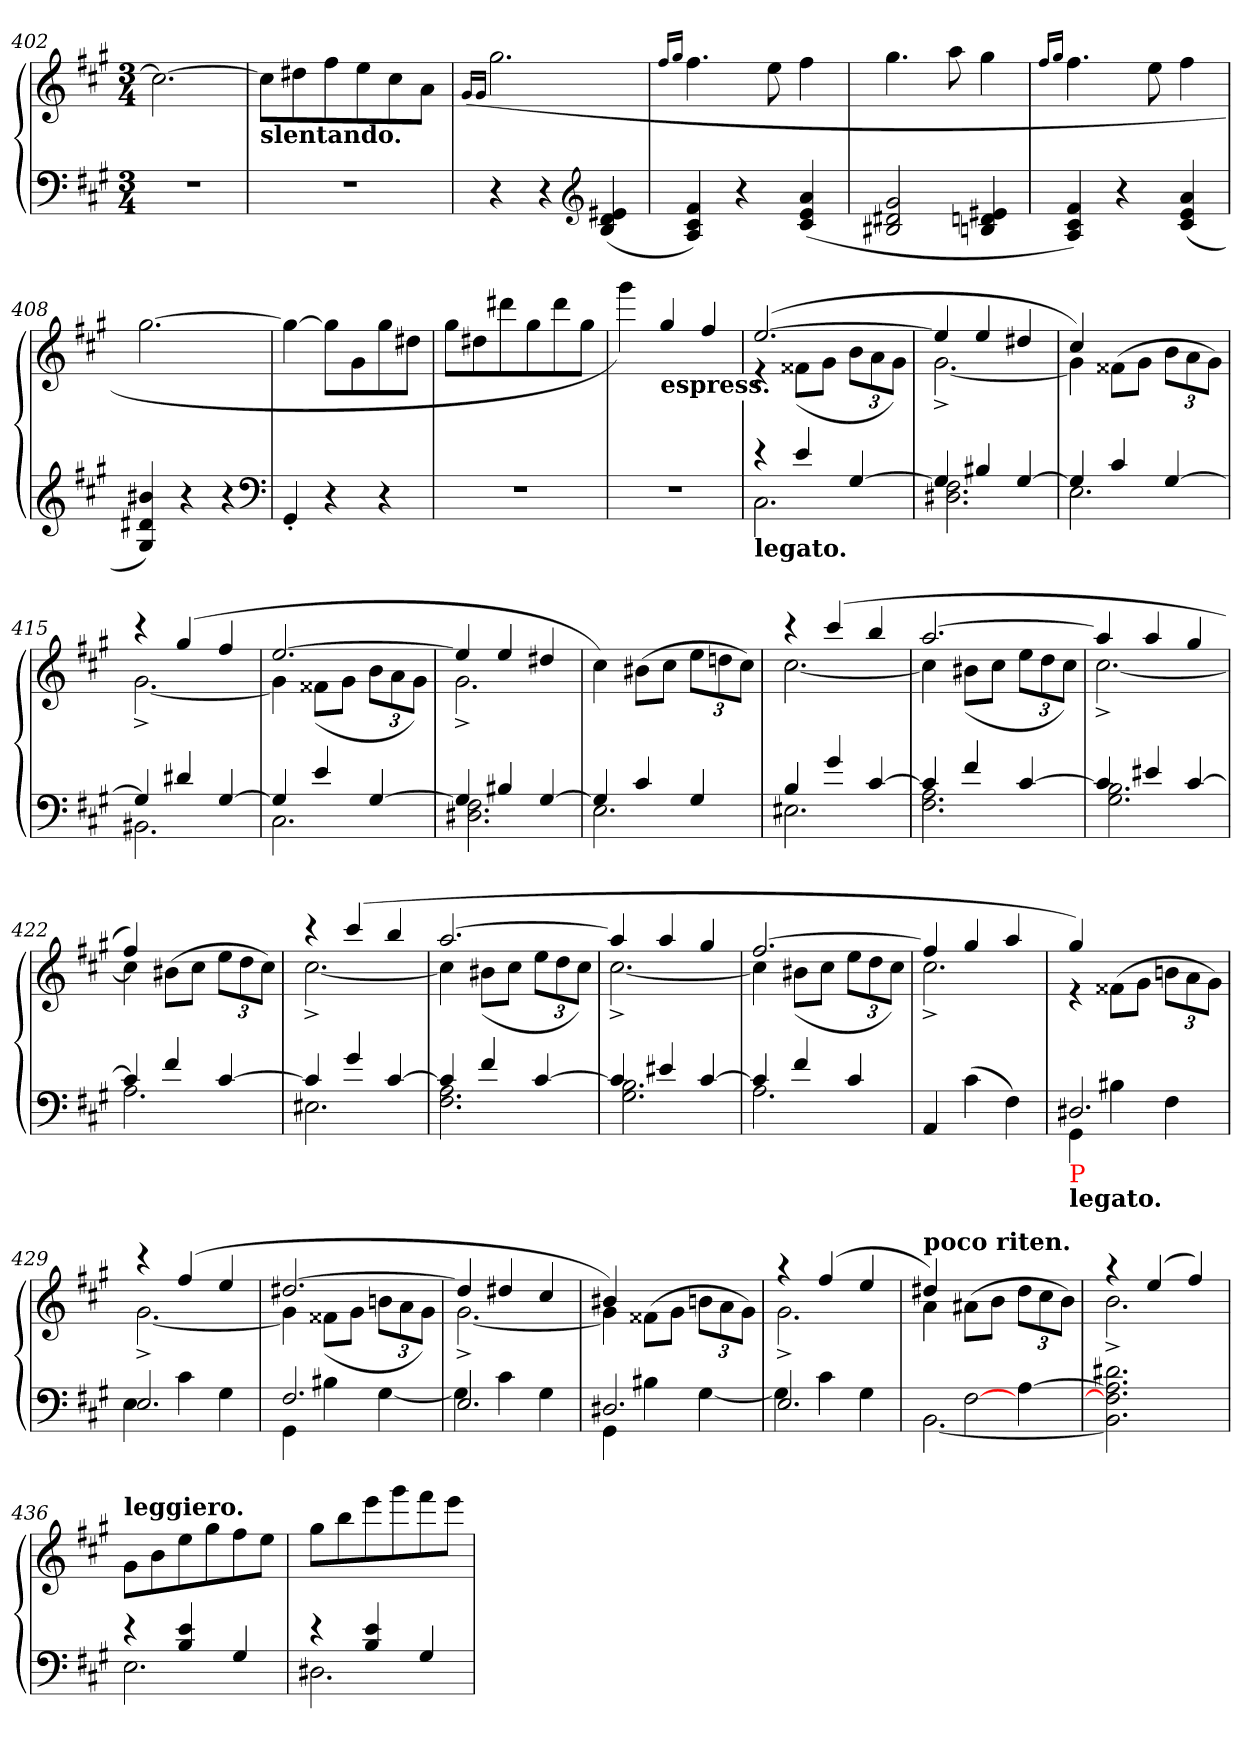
**kern	**kern
*part1	*part1
*staff2	*staff1
*clefF4	*clefG2
*k[f#c#g#]	*k[f#c#g#]
*M3/4	*M3/4
=402	=402
2.rF	2.cc#_
=403	=403
!	!LO:TX:b:B:t=slentando.
2.rF	8cc#L]
.	8dd#X
.	8ff#
.	8ee
.	8cc#
.	8aJ
=404	=404
.	(>16qqg#/LL
.	16qqg#/JJ
4r	2.gg#
4r	.
*clefG2	*
(>4e#X 4d 4B	.
=405	=405
.	16qqff#/LL
.	16qqgg#/JJ
4f# 4c# 4A)	4.ff#
4r	.
.	8ee
(>4a 4e 4c#	4ff#
=406	=406
2g# 2d#X 2B#X	4.gg#
.	8aa
4e#X 4dn 4Bn	4gg#
=407	=407
.	16qqff#/LL
.	16qqgg#/JJ
4f# 4c# 4A)	4.ff#
4r	.
.	8ee
(>4a 4e 4c#	4ff#
=408	=408
4b#X 4d#X 4G#)	[2.gg#
4r	.
4r	.
*clefF4	*
=409	=409
4GG#'	4gg#_
4r	8gg#!\L]
.	8g#!
4r	8gg#!
.	8dd#X!J
=410	=410
2.rF	8gg#!\L
.	8dd#X!
.	8ddd#X!
.	8gg#!
.	8ddd#!
.	8gg#!J
=411	=411
2.rF	4ggg#!)
!	!LO:TX:b:B:t=espress.
.	4gg#/
.	4ff#/
=412	=412
*^	*^
!LO:TX:b:B:t=legato.	!	!	!
4re	2.C#	(>[2.ee	4re
4e	.	.	(>8f##XL
.	.	.	8g#J
*	*	*	*Xbrackettup
[4G#	.	.	12bL
.	.	.	12a
.	.	.	12g#J)
=413	=413	=413	=413
4G#]	2.F# 2.D#X	4ee]	[2.g#^
4B#X	.	4ee	.
[4G#	.	4dd#X	.
=414	=414	=414	=414
4G#]	2.E	4cc#)	4g#]
4c#	.	2ryy	(>8f##X\L
.	.	.	8g#J
[4G#	.	.	12b\L
.	.	.	12a
.	.	.	12g#J)
=415	=415	=415	=415
4G#]	2.BB#X	4rccc	[2.g#^
4d#X	.	(>4gg#	.
[4G#	.	4ff#	.
=416	=416	=416	=416
4G#]	2.C#	[2.ee	4g#]
4e	.	.	(>8f##XL
.	.	.	8g#J
[4G#	.	.	12bL
.	.	.	12a
.	.	.	12g#J)
=417	=417	=417	=417
4G#]	2.F# 2.D#X	4ee]	2.g#^
4B#X	.	4ee	.
[4G#	.	4dd#X	.
*	*	*v	*v
=418	=418	=418
4G#]	2.E	4cc#\)
4c#	.	(>8b#X\L
.	.	8cc#J
4G#	.	12eeL
.	.	12ddn
.	.	12cc#J)
=419	=419	=419
*	*	*^
4B	2.E#X	4rccc	[2.cc#
4g#	.	(>4ccc#	.
[4c#	.	4bb	.
=420	=420	=420	=420
4c#]	2.A 2.F#	[2.aa	4cc#]
4f#	.	.	(>8b#XL
.	.	.	8cc#J
[4c#	.	.	12eeL
.	.	.	12dd
.	.	.	12cc#J)
=421	=421	=421	=421
4c#]	2.B 2.G#	4aa]	[2.cc#^
4e#X	.	4aa	.
[4c#	.	4gg#	.
=422	=422	=422	=422
4c#]	2.A	4ff#)	4cc#]
4f#	.	2ryy	(>8b#XL
.	.	.	8cc#J
[4c#	.	.	12eeL
.	.	.	12dd
.	.	.	12cc#J)
=423	=423	=423	=423
4c#]	2.E#X	4rccc	[2.cc#^
4g#	.	(>4ccc#	.
[4c#	.	4bb	.
=424	=424	=424	=424
4c#]	2.A 2.F#	[2.aa	4cc#]
4f#	.	.	(>8b#XL
.	.	.	8cc#J
[4c#	.	.	12eeL
.	.	.	12dd
.	.	.	12cc#J)
=425	=425	=425	=425
4c#]	2.G# 2.B	4aa]	[2.cc#^
4e#X	.	4aa	.
[4c#	.	4gg#	.
=426	=426	=426	=426
4c#]	2.A	[2.ff#	4cc#]
4f#	.	.	(>8b#XL
.	.	.	8cc#J
4c#	.	.	12eeL
.	.	.	12dd
.	.	.	12cc#J)
*v	*v	*	*
=427	=427	=427
4AA	4ff#]	2.cc#^
(>4c#	4gg#	.
4F#)	4aa	.
=428	=428	=428
*^	*	*
!LO:TX:b:color=red:t=P	!	!	!
!LO:TX:b:B:t=legato.	!	!	!
2.D#X/	4GG#\	4gg#)	4re
.	4B#X\	2ryy	(>8f##X\L
.	.	.	8g#J
.	4F#\	.	12bn\L
.	.	.	12a
.	.	.	12g#J)
=429	=429	=429	=429
2.E/	4E\	4rccc	[2.g#^
.	4c#\	(>4ff#	.
.	4G#\	4ee	.
=430	=430	=430	=430
2.F#	4GG#	[2.dd#X	4g#]
.	4B#X	.	(>8f##XL
.	.	.	8g#J
.	[4G#	.	12bnL
.	.	.	12a
.	.	.	12g#J)
=431	=431	=431	=431
2.E/	4G#\]	4dd#]	[2.g#^
.	4c#\	4dd#X	.
.	4G#\	4cc#	.
=432	=432	=432	=432
2.D#X/	4GG#\	4b#X)	4g#]
.	4B#X\	2ryy	(>8f##X\L
.	.	.	8g#J
.	[4G#\	.	12bnL
.	.	.	12a
.	.	.	12g#\J)
=433	=433	=433	=433
2.E/	4G#\]	4raa	2.g#^
.	4c#\	(>4ff#	.
.	4G#\	4ee	.
=434	=434	=434	=434
!	!	!LO:TX:a:B:t=poco riten.	!
4ryy	[2.BB\	4dd#X)	4a
!LO:N:vis=2	!	!	!
[4F#\	.	2ryy	(>8a#X\L
.	.	.	8bJ
[4A\	.	.	12dd#L
.	.	.	12cc#
.	.	.	12bJ)
*v	*v	*	*
=435	=435	=435
2.d#X 2.A] 2.F#] 2.BB]	4raa	2.b^<
.	(<4ee	.
.	4ff#)	.
*	*v	*v
=436	=436
*^	*
!	!	!LO:TX:a:B:t=leggiero.
4re	2.E	8g#L
.	.	8b
4e 4B	.	8ee
.	.	8gg#
4G#	.	8ff#
.	.	8eeJ
=437	=437	=437
4re	2.D#X	8gg#L
.	.	8bb
4e 4B	.	8eee
.	.	8ggg#
4G#	.	8fff#
.	.	8eeeJ
*v	*v	*
=	=
*-	*-
